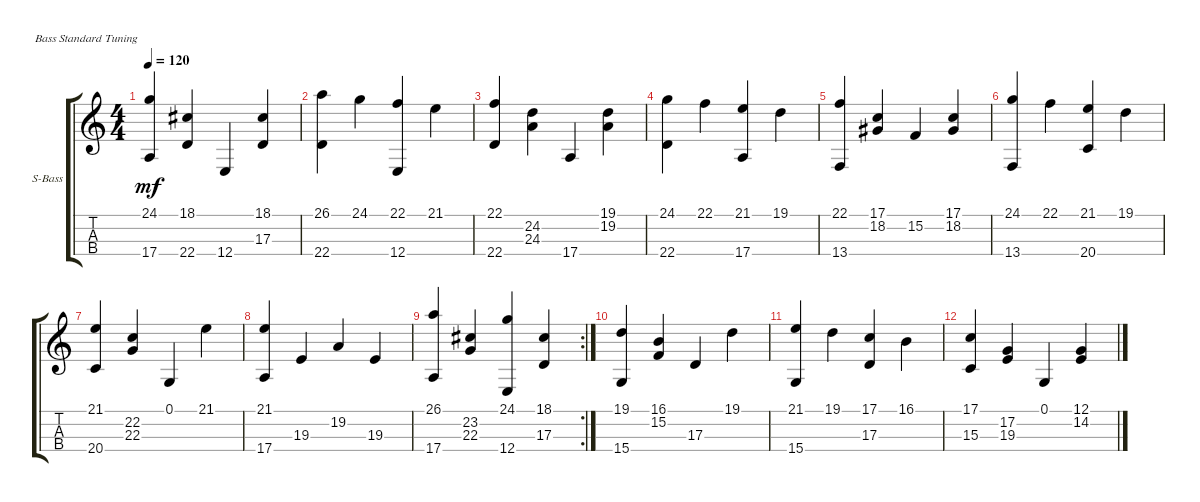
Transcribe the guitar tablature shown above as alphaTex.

\defaultSystemsLayout 4
\bracketExtendMode groupsimilarinstruments
\firstSystemTrackNameOrientation horizontal
\otherSystemsTrackNameOrientation horizontal
\track ("Synthesizer Bass" "S-Bass") {instrument synthbass1}
\staff {score tabs}
\tuning (G2 D2 A1 E1)
\ts (4 4)
\tempo 120
\clef g2
\scale
0.333333
\ks c
(24.1 17.4).4{dy mf} (18.1 22.4).4 12.4.4 (18.1 17.3).4 |
\scale
0.333333 (26.1 22.4).4 24.1.4 (22.1 12.4).4 21.1.4 |
\scale
0.333333 (22.1 22.4).4 (24.2 24.3).4 17.4.4 (19.1 19.2).4 |
\scale
0.333333 (24.1 22.4).4 22.1.4 (21.1 17.4).4 19.1.4 |
\scale
0.333333 (22.1 13.4).4 (17.1 18.2).4 15.2.4 (17.1 18.2).4 |
\scale
0.333333 (24.1 13.4).4 22.1.4 (21.1 20.4).4 19.1.4 |
\scale
0.333333 (21.1 20.4).4 (22.2 22.3).4 0.1.4 21.1.4 |
\scale
0.322751 (21.1 17.4).4 19.3.4 19.2.4 19.3.4 |
\rc 2
\scale
0.354497 (26.1 17.4).4 (23.2 22.3).4 (24.1 12.4).4 (18.1 17.3).4 |
(19.1 15.4).4 (16.1 15.2).4 17.3.4 19.1.4 |
(21.1 15.4).4 19.1.4 (17.1 17.3).4 16.1.4 |
(15.3 17.1).4 (17.2 19.3).4 0.1.4 (12.1 14.2).4
